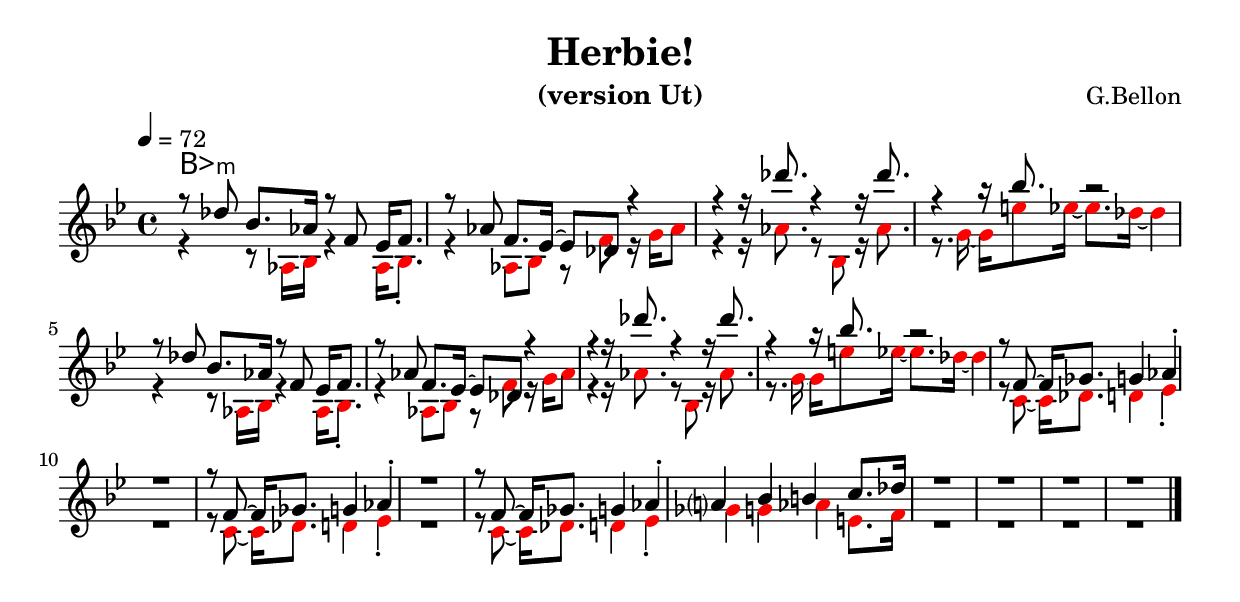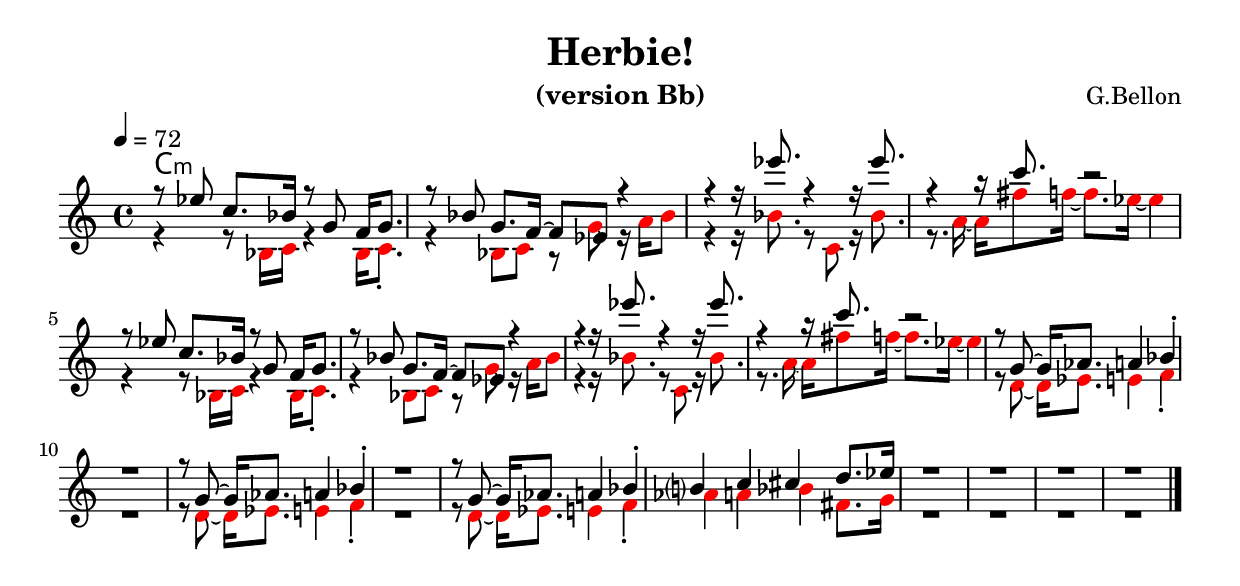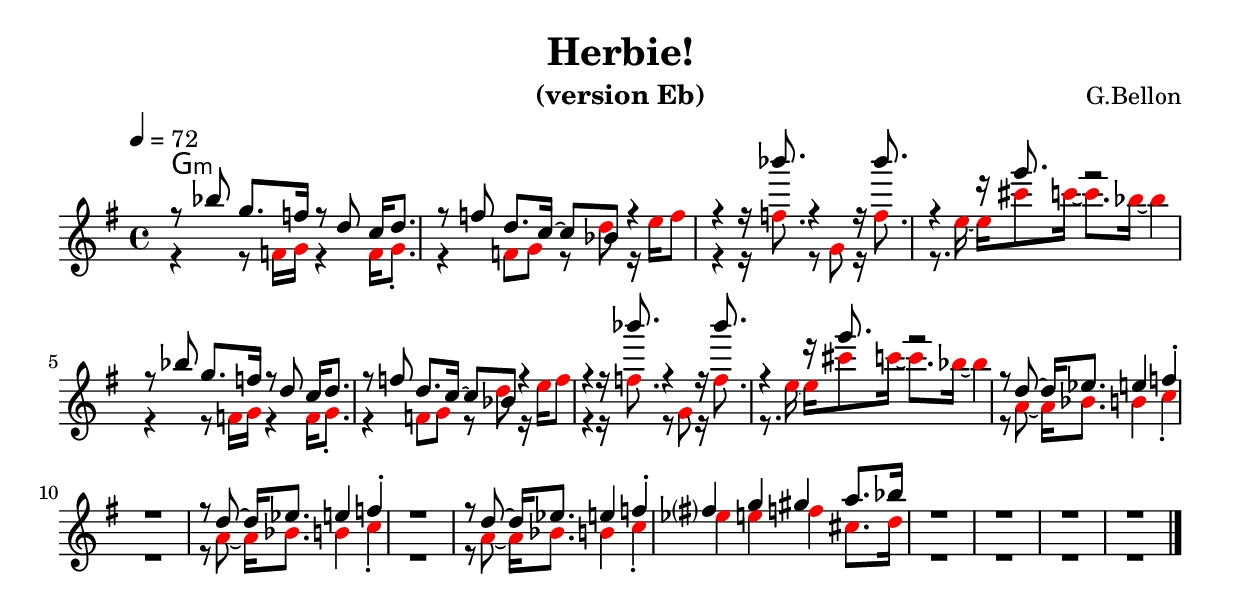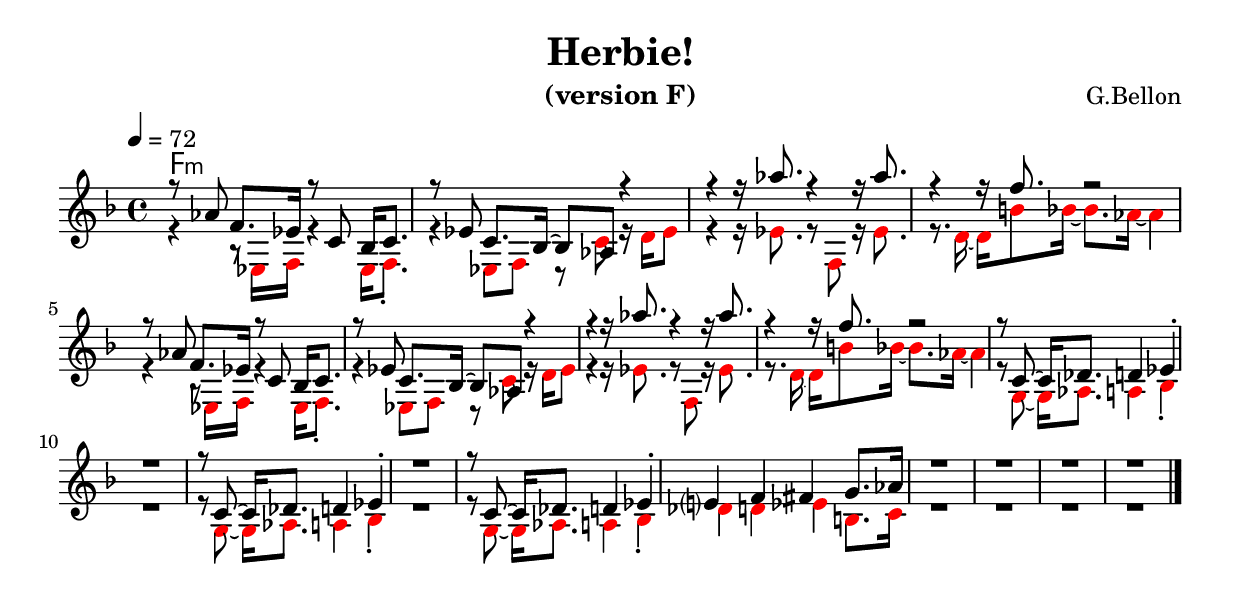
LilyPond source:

% Created on Mon Sep 20 15:23:38 CEST 2010
\version "2.22.0"

#(set-global-staff-size 21)
#(set-default-paper-size "a4")

\include "utils/AccordsJazzDefs.ly"

\paper { indent = 0\cm} 

\header {
	title = "Herbie!" 
 	composer = "G.Bellon"
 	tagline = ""

}


accords = \chords {
	bes1:m  
}

theme = {\relative c'{
  r8 des' bes8. as16 r8 f es16 f8.
  r8 as f8. es16~ 8 des r4
  r r16 des''8. r4 r16 des8. r4  r16 bes8. r2
  
  r8 des, bes8. as16 r8 f es16 f8.
  r8 as f8. es16~ 8 des r4
  r r16 des''8. r4 r16 des8. r4  r16 bes8. r2
  
  r8 f,8~ 16 ges8. g4 as-. r1
  r8 f8~ 16 ges8. g4 as-. r1
  r8 f8~ 16 ges8. g4 as-. 
  a bes b c8. des16 
  r1 r r r \bar"|."
}}

basse = {\relative c'
{r4 r8 as16 bes r4 as16 bes8.-.
 r4 as8 bes r f' r16 g as8
 r4 r16 as8. r8 bes, r16 as'8.
 r8. g16 ~ 16 e'8 es16~ 8. des16~ 4
 
 r4 r8 as,16 bes r4 as16 bes8.-.
 r4 as8 bes r f' r16 g as8
 r4 r16 as8. r8 bes, r16 as'8.
 r8. g16 ~ 16 e'8 es16~ 8. des16~ 4
 
  r8 c,8~ 16 des8. d4 es-. r1
  r8 c8~ 16 des8. d4 es-. r1
  r8 c8~ 16 des8. d4 es-.
  ges g as e8. f16 
  r1 r r r \bar"|."
 
}}

staffViolon = \new Staff {
	\time 4/4
	\tempo 4 = 72 
	\set Staff.midiInstrument = "trumpet"
	\key bes \major
	\clef treble
	\accidentalStyle modern-cautionary
	\relative c' { 	
 % Type notes here 
\compressEmptyMeasures
%\set Timing.beamExceptions = #'()
<<
	\voiceOne \theme
	\new Voice {
	\override NoteHead.color = #red
	\voiceTwo
	\basse }
>>
%c4^\markup{Essai} cis c cis
%\mark \markup {\musicglyph "scripts.coda" }
%c cis c c \break
%\mark \markup { \column % vspace avant solos si besoin
%  { " " 
%    " " 
%    " "
%  " "
%  " "}
% } 
% c c c c c c c c
	}
}


theme = \staffViolon

\include "utils/books.ly"
